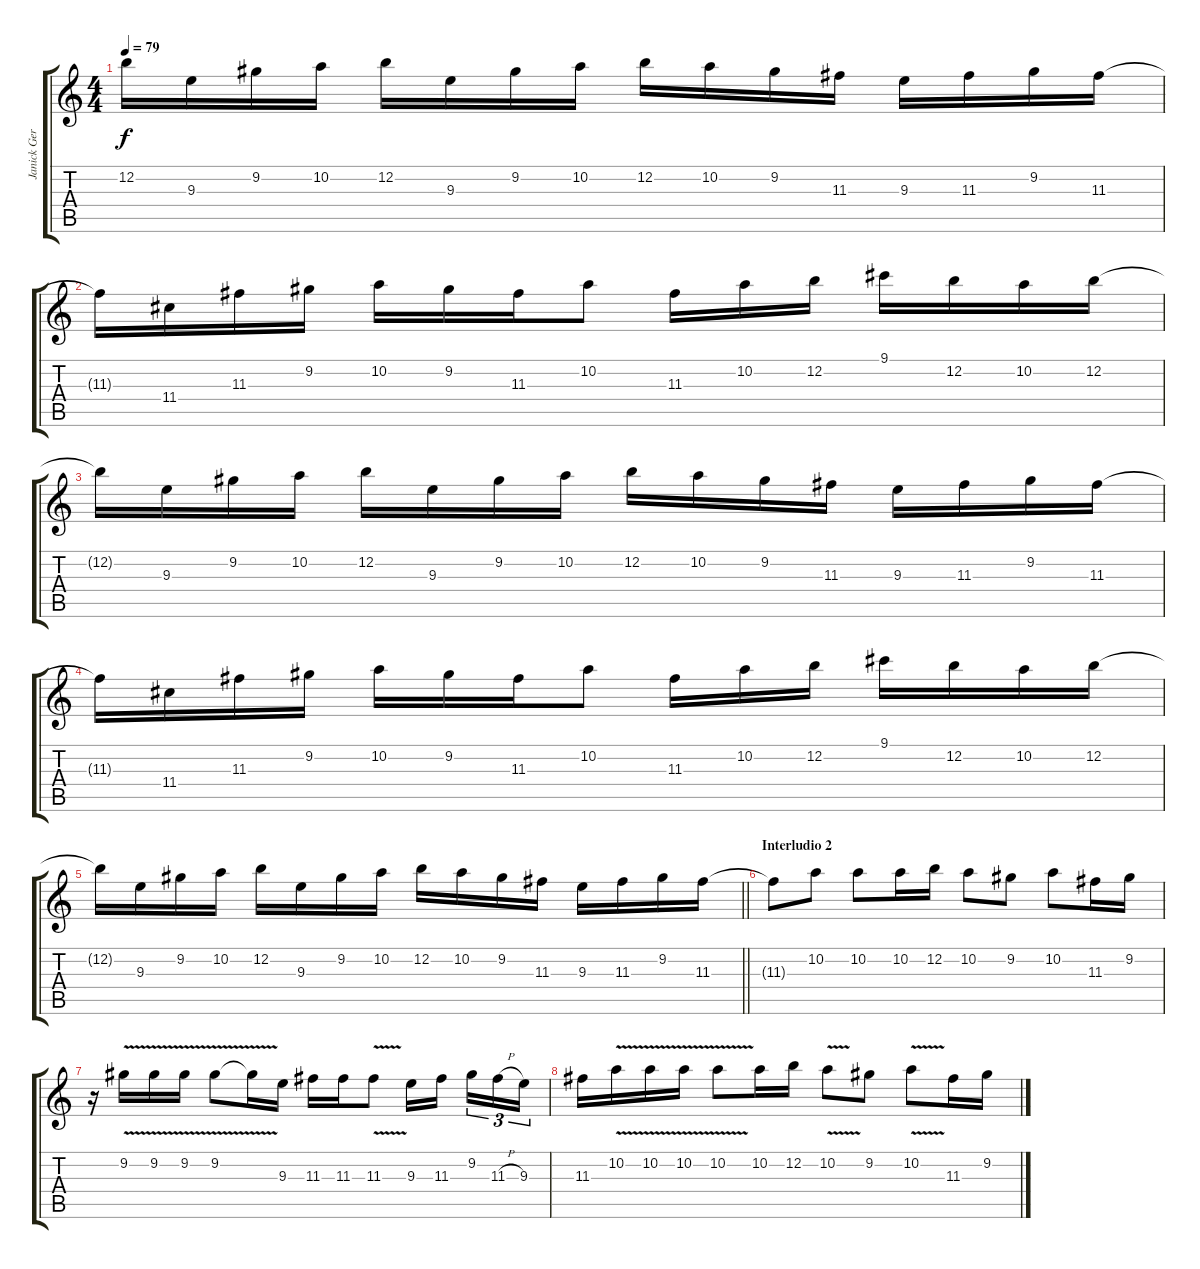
\track ("Janick Gers" "Janick Ger") {instrument overdrivenguitar}
\staff {score tabs}
\tuning (E4 B3 G3 D3 A2 E2) {hide}
\ts (4 4)
\tempo 79
\clef g2
\ks c
12.2{t}.16{dy f} 9.3.16 9.2.16 10.2.16 12.2.16 9.3.16 9.2.16 10.2.16 12.2.16 10.2.16 9.2.16 11.3.16 9.3.16 11.3.16 9.2.16 11.3.16 |
11.3{t}.16 11.4.16 11.3.16 9.2.16 10.2.16 9.2.16 11.3.16 10.2.8 11.3.16 10.2.16 12.2.16 9.1.16 12.2.16 10.2.16 12.2.16 |
12.2{t}.16 9.3.16 9.2.16 10.2.16 12.2.16 9.3.16 9.2.16 10.2.16 12.2.16 10.2.16 9.2.16 11.3.16 9.3.16 11.3.16 9.2.16 11.3.16 |
11.3{t}.16 11.4.16 11.3.16 9.2.16 10.2.16 9.2.16 11.3.16 10.2.8 11.3.16 10.2.16 12.2.16 9.1.16 12.2.16 10.2.16 12.2.16 |
\barLineRight lightlight
12.2{t}.16 9.3.16 9.2.16 10.2.16 12.2.16 9.3.16 9.2.16 10.2.16 12.2.16 10.2.16 9.2.16 11.3.16 9.3.16 11.3.16 9.2.16 11.3.16 |
\section ("" "Interludio 2")
11.3{t}.8 10.2.8 10.2.8 10.2.16 12.2.16 10.2.8 9.2.8 10.2.8 11.3.16 9.2.16 |
r.16 9.2{v}.16 9.2{v}.16 9.2{v}.16 9.2{v}.8 9.2{t}.16 9.3.16 11.3.16 11.3.16 11.3{v}.8 9.3.16 11.3.16{beam splitsecondary} 9.2.16{tu (3 2)} 11.3{h}.16{tu (3 2)} 9.3.16{tu (3 2)} |
11.3.16 10.2{v}.16 10.2{v}.16 10.2{v}.16 10.2{v}.8 10.2.16 12.2.16 10.2{v}.8 9.2.8 10.2{v}.8 11.3.16 9.2.16
